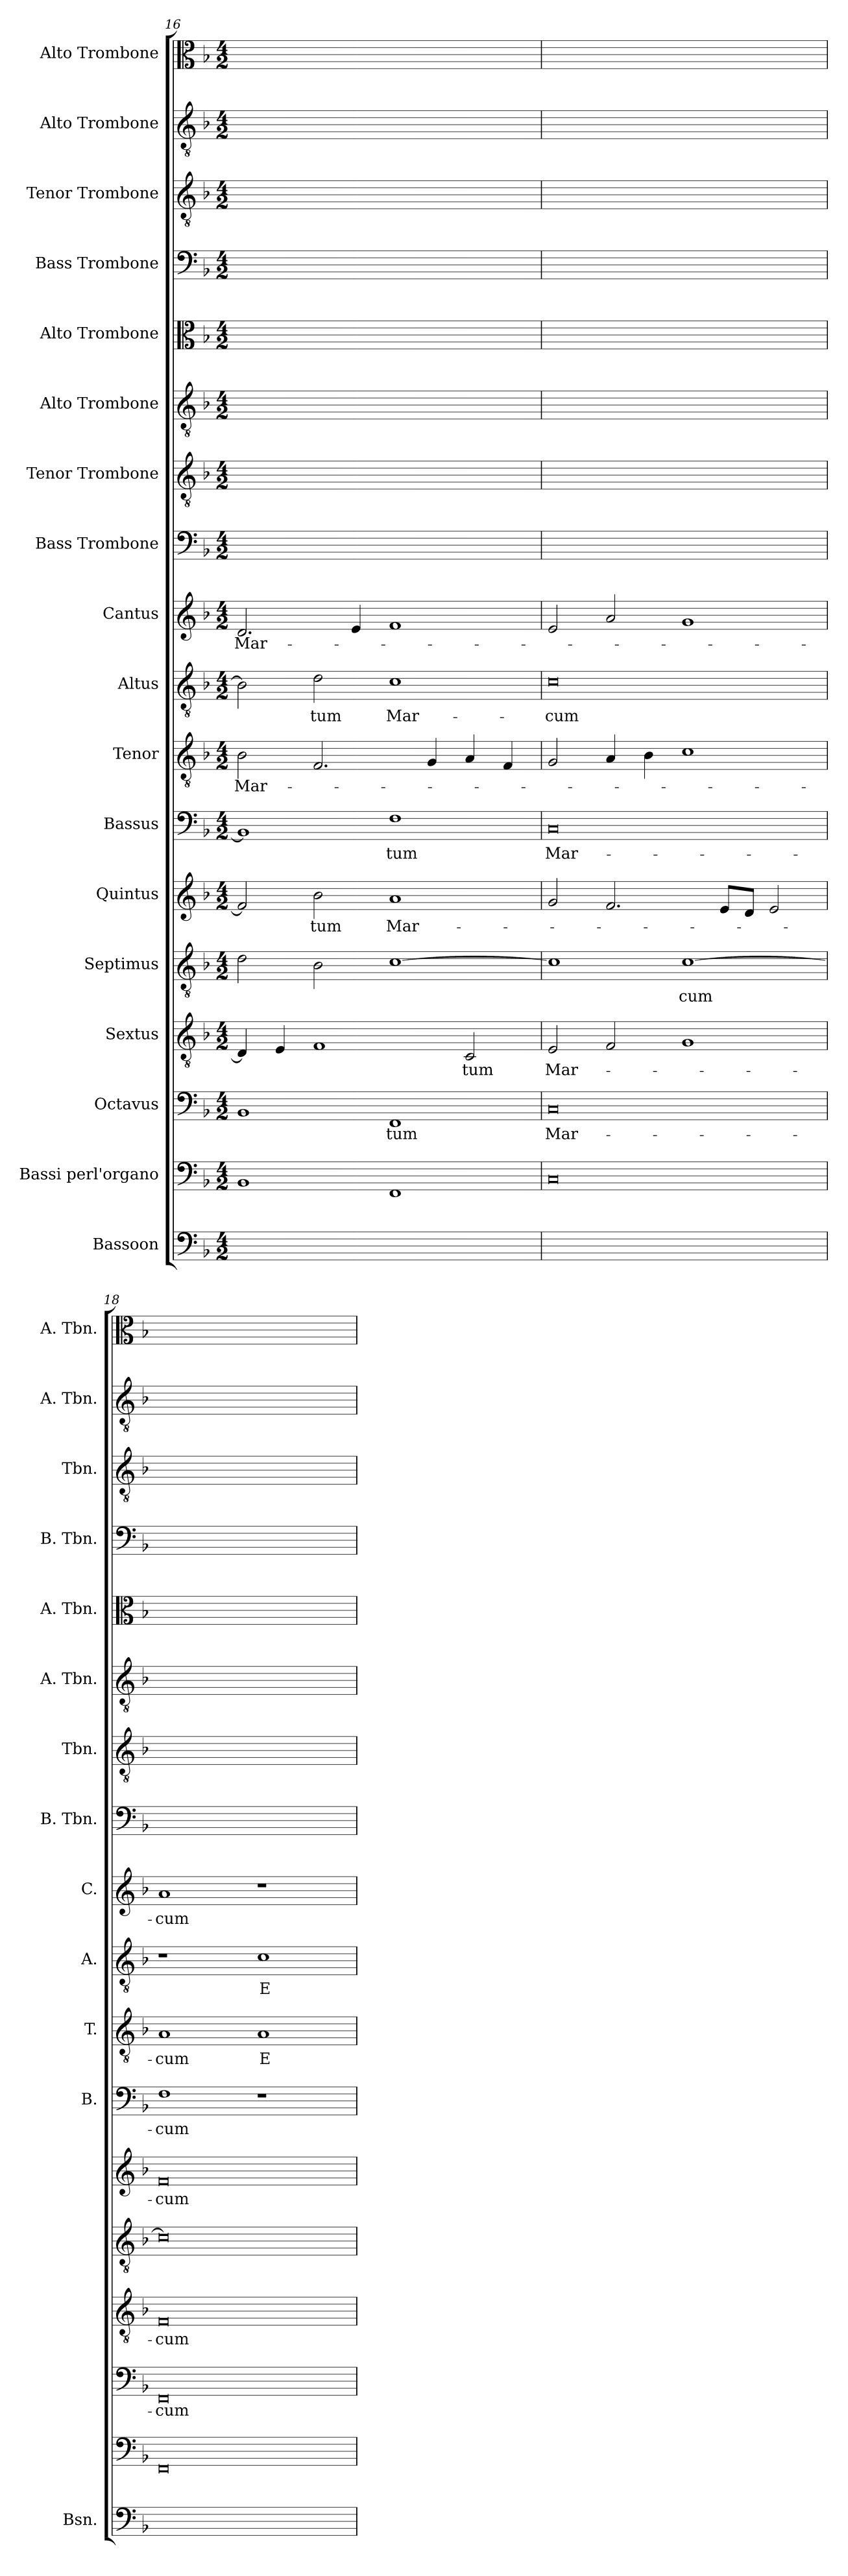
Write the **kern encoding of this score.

**kern	**kern	**kern	**text	**kern	**text	**kern	**text	**kern	**text	**kern	**text	**kern	**text	**kern	**text	**kern	**text	**kern	**text	**kern	**text	**kern	**text	**kern	**text	**kern	**text	**kern	**text	**kern	**text	**kern	**text
*part18	*part17	*part16	*part16	*part15	*part15	*part14	*part14	*part13	*part13	*part12	*part12	*part11	*part11	*part10	*part10	*part9	*part9	*part8	*part8	*part7	*part7	*part6	*part6	*part5	*part5	*part4	*part4	*part3	*part3	*part2	*part2	*part1	*part1
*staff18	*staff17	*staff16	*staff16	*staff15	*staff15	*staff14	*staff14	*staff13	*staff13	*staff12	*staff12	*staff11	*staff11	*staff10	*staff10	*staff9	*staff9	*staff8	*staff8	*staff7	*staff7	*staff6	*staff6	*staff5	*staff5	*staff4	*staff4	*staff3	*staff3	*staff2	*staff2	*staff1	*staff1
*I"Bassoon	*I"Bassi perl'organo	*I"Octavus	*	*I"Sextus	*	*I"Septimus	*	*I"Quintus	*	*I"Bassus	*	*I"Tenor	*	*I"Altus	*	*I"Cantus	*	*I"Bass Trombone	*	*I"Tenor Trombone	*	*I"Alto Trombone	*	*I"Alto Trombone	*	*I"Bass Trombone	*	*I"Tenor Trombone	*	*I"Alto Trombone	*	*I"Alto Trombone	*
*I'Bsn.	*	*	*	*	*	*	*	*	*	*I'B.	*	*I'T.	*	*I'A.	*	*I'C.	*	*I'B. Tbn.	*	*I'Tbn.	*	*I'A. Tbn.	*	*I'A. Tbn.	*	*I'B. Tbn.	*	*I'Tbn.	*	*I'A. Tbn.	*	*I'A. Tbn.	*
*clefF4	*clefF4	*clefF4	*	*clefGv2	*	*clefGv2	*	*clefG2	*	*clefF4	*	*clefGv2	*	*clefGv2	*	*clefG2	*	*clefF4	*	*clefGv2	*	*clefGv2	*	*clefC3	*	*clefF4	*	*clefGv2	*	*clefGv2	*	*clefC3	*
*	*	*	*	*ITrd7c12	*	*ITrd7c12	*	*	*	*	*	*ITrd7c12	*	*ITrd7c12	*	*	*	*	*	*	*	*	*	*	*	*	*	*	*	*	*	*	*
*k[b-]	*k[b-]	*k[b-]	*	*k[b-]	*	*k[b-]	*	*k[b-]	*	*k[b-]	*	*k[b-]	*	*k[b-]	*	*k[b-]	*	*k[b-]	*	*k[b-]	*	*k[b-]	*	*k[b-]	*	*k[b-]	*	*k[b-]	*	*k[b-]	*	*k[b-]	*
*d:	*d:	*d:	*	*d:	*	*d:	*	*d:	*	*d:	*	*d:	*	*d:	*	*d:	*	*d:	*	*d:	*	*d:	*	*d:	*	*d:	*	*d:	*	*d:	*	*d:	*
*M4/2	*M4/2	*M4/2	*	*M4/2	*	*M4/2	*	*M4/2	*	*M4/2	*	*M4/2	*	*M4/2	*	*M4/2	*	*M4/2	*	*M4/2	*	*M4/2	*	*M4/2	*	*M4/2	*	*M4/2	*	*M4/2	*	*M4/2	*
=16	=16	=16	=16	=16	=16	=16	=16	=16	=16	=16	=16	=16	=16	=16	=16	=16	=16	=16	=16	=16	=16	=16	=16	=16	=16	=16	=16	=16	=16	=16	=16	=16	=16
!	!	!	!	!	!	!	!	!	!	!	!	!	!LO:LY:b	!	!	!	!LO:LY:b	!	!	!	!	!	!	!	!	!	!	!	!	!	!	!	!
1BB-yy	1BB-	1BB-	.	4DD/]	.	2D\	.	2f/]	.	1BB-]	.	2BB-\	Mar-	2BB-\]	.	2.d/	Mar-	1BB-yy	.	4DD/yy]	.	2D/yy	.	2f\yy]	.	1BB-yy]	.	2BB-/yy	Mar-	2BB-/yy]	.	2.d\yy	Mar-
.	.	.	.	4EE/	.	.	.	.	.	.	.	.	.	.	.	.	.	.	.	4EE/yy	.	.	.	.	.	.	.	.	.	.	.	.	.
!	!	!	!	!	!	!	!	!	!LO:LY:b	!	!	!	!	!	!LO:LY:b	!	!	!	!	!	!	!	!	!	!	!	!	!	!	!	!	!	!
.	.	.	.	1FF	.	2BB-\	.	2b-\	-tum	.	.	2.FF/	.	2D\	-tum	.	.	.	.	1FFyy	.	2BB-/yy	.	2b-\yy	-tum	.	.	2.FF/yy	.	2D/yy	-tum	.	.
.	.	.	.	.	.	.	.	.	.	.	.	.	.	.	.	4e/	.	.	.	.	.	.	.	.	.	.	.	.	.	.	.	4e\yy	.
!	!	!	!LO:LY:b	!	!	!	!	!	!LO:LY:b	!	!LO:LY:b	!	!	!	!LO:LY:b	!	!	!	!	!	!	!	!	!	!	!	!	!	!	!	!	!	!
1FFyy	1FF	1FF	-tum	.	.	[>1C	.	1a	Mar-	1F	-tum	.	.	1C	Mar-	1f	.	1FFyy	-tum	.	.	[<1Cyy	.	1ayy	Mar-	1Fyy	-tum	.	.	1Cyy	Mar-	1fyy	.
.	.	.	.	.	.	.	.	.	.	.	.	4GG/	.	.	.	.	.	.	.	.	.	.	.	.	.	.	.	4GG/yy	.	.	.	.	.
!	!	!	!	!	!LO:LY:b	!	!	!	!	!	!	!	!	!	!	!	!	!	!	!	!	!	!	!	!	!	!	!	!	!	!	!	!
.	.	.	.	2CC/	-tum	.	.	.	.	.	.	4AA/	.	.	.	.	.	.	.	2CC/yy	-tum	.	.	.	.	.	.	4AA/yy	.	.	.	.	.
.	.	.	.	.	.	.	.	.	.	.	.	4FF/	.	.	.	.	.	.	.	.	.	.	.	.	.	.	.	4FF/yy	.	.	.	.	.
!!LO:PB:g=z
=17	=17	=17	=17	=17	=17	=17	=17	=17	=17	=17	=17	=17	=17	=17	=17	=17	=17	=17	=17	=17	=17	=17	=17	=17	=17	=17	=17	=17	=17	=17	=17	=17	=17
!	!	!	!LO:LY:b	!	!LO:LY:b	!	!	!	!	!	!LO:LY:b	!	!	!	!LO:LY:b	!	!	!	!	!	!	!	!	!	!	!	!	!	!	!	!	!	!
0Cyy	0C	0C	Mar-	2EE/	Mar-	1C]	.	2g/	.	0C	Mar-	2GG/	.	0C	-cum	2e/	.	0Cyy	Mar-	2EE/yy	Mar-	1Cyy]	.	2g\yy	.	0Cyy	Mar-	2GG/yy	.	0Cyy	-cum	2e\yy	.
.	.	.	.	2FF/	.	.	.	2.f/	.	.	.	4AA/	.	.	.	2a/	.	.	.	2FF/yy	.	.	.	2.f\yy	.	.	.	4AA/yy	.	.	.	2a\yy	.
.	.	.	.	.	.	.	.	.	.	.	.	4BB-\	.	.	.	.	.	.	.	.	.	.	.	.	.	.	.	4BB-/yy	.	.	.	.	.
!	!	!	!	!	!	!	!LO:LY:b	!	!	!	!	!	!	!	!	!	!	!	!	!	!	!	!	!	!	!	!	!	!	!	!	!	!
.	.	.	.	1GG	.	[>1C	-cum	.	.	.	.	1C	.	.	.	1g	.	.	.	1GGyy	.	[<1Cyy	-cum	.	.	.	.	1Cyy	.	.	.	1gyy	.
.	.	.	.	.	.	.	.	8e/L	.	.	.	.	.	.	.	.	.	.	.	.	.	.	.	8e\Lyy	.	.	.	.	.	.	.	.	.
.	.	.	.	.	.	.	.	8d/J	.	.	.	.	.	.	.	.	.	.	.	.	.	.	.	8d\Jyy	.	.	.	.	.	.	.	.	.
.	.	.	.	.	.	.	.	2e/	.	.	.	.	.	.	.	.	.	.	.	.	.	.	.	2e\yy	.	.	.	.	.	.	.	.	.
=18	=18	=18	=18	=18	=18	=18	=18	=18	=18	=18	=18	=18	=18	=18	=18	=18	=18	=18	=18	=18	=18	=18	=18	=18	=18	=18	=18	=18	=18	=18	=18	=18	=18
!	!	!	!LO:LY:b	!	!LO:LY:b	!	!	!	!LO:LY:b	!	!LO:LY:b	!	!LO:LY:b	!	!	!	!LO:LY:b	!	!	!	!	!	!	!	!	!	!	!	!	!	!	!	!
0FFyy	0FF	0FF	-cum	0FF	-cum	0C]	.	0f	-cum	1F	-cum	1AA	-cum	1r	.	1a	-cum	0FFyy	-cum	0FFyy	-cum	0Cyy]	.	0fyy	-cum	1Fyy	-cum	1AAyy	-cum	1ryy	.	1ayy	-cum
!	!	!	!	!	!	!	!	!	!	!	!	!	!LO:LY:b	!	!LO:LY:b	!	!	!	!	!	!	!	!	!	!	!	!	!	!	!	!	!	!
.	.	.	.	.	.	.	.	.	.	1r	.	1AA	E-	1C	E-	1r	.	.	.	.	.	.	.	.	.	1ryy	.	1AAyy	E-	1Cyy	E-	1ryy	.
=	=	=	=	=	=	=	=	=	=	=	=	=	=	=	=	=	=	=	=	=	=	=	=	=	=	=	=	=	=	=	=	=	=
*-	*-	*-	*-	*-	*-	*-	*-	*-	*-	*-	*-	*-	*-	*-	*-	*-	*-	*-	*-	*-	*-	*-	*-	*-	*-	*-	*-	*-	*-	*-	*-	*-	*-
